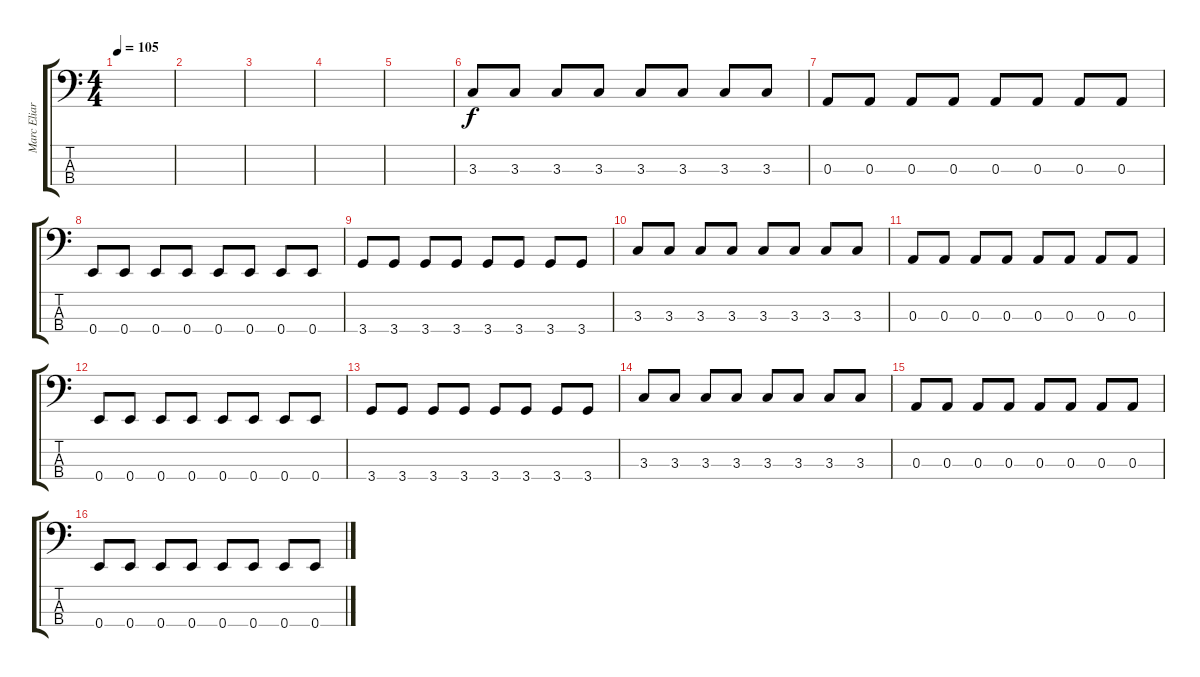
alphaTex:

\track ("Marc Eliard (basse)" "Marc Eliar") {instrument electricbassfinger}
\staff {score tabs}
\tuning (G2 D2 A1 E1) {hide}
\ts (4 4)
\tempo 105
\clef f4
\ks c
|
|
|
|
|
3.3.8 3.3.8 3.3.8 3.3.8 3.3.8 3.3.8 3.3.8 3.3.8 |
0.3.8 0.3.8 0.3.8 0.3.8 0.3.8 0.3.8 0.3.8 0.3.8 |
0.4.8 0.4.8 0.4.8 0.4.8 0.4.8 0.4.8 0.4.8 0.4.8 |
3.4.8 3.4.8 3.4.8 3.4.8 3.4.8 3.4.8 3.4.8 3.4.8 |
3.3.8 3.3.8 3.3.8 3.3.8 3.3.8 3.3.8 3.3.8 3.3.8 |
0.3.8 0.3.8 0.3.8 0.3.8 0.3.8 0.3.8 0.3.8 0.3.8 |
0.4.8 0.4.8 0.4.8 0.4.8 0.4.8 0.4.8 0.4.8 0.4.8 |
3.4.8 3.4.8 3.4.8 3.4.8 3.4.8 3.4.8 3.4.8 3.4.8 |
3.3.8 3.3.8 3.3.8 3.3.8 3.3.8 3.3.8 3.3.8 3.3.8 |
0.3.8 0.3.8 0.3.8 0.3.8 0.3.8 0.3.8 0.3.8 0.3.8 |
0.4.8 0.4.8 0.4.8 0.4.8 0.4.8 0.4.8 0.4.8 0.4.8
